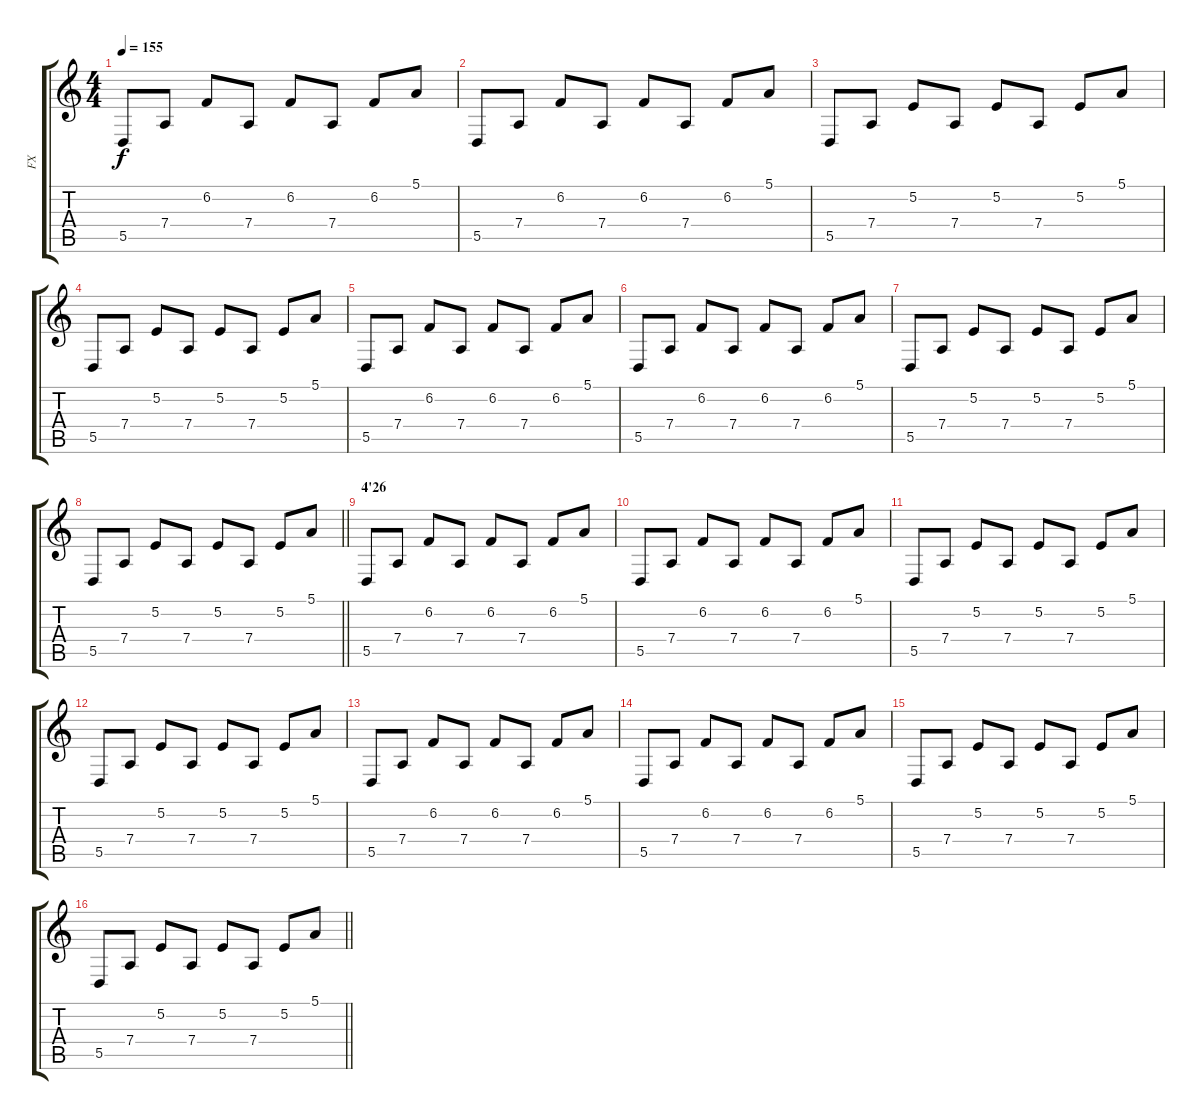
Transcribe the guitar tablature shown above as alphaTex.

\track ("FX" "FX") {instrument fx1rain}
\staff {score tabs}
\tuning (E4 B3 G3 D3 A2 E2) {hide}
\ts (4 4)
\tempo 155
\clef g2
\ks c
5.5.8{dy f} 7.4.8 6.2.8 7.4.8 6.2.8 7.4.8 6.2.8 5.1.8 |
5.5.8 7.4.8 6.2.8 7.4.8 6.2.8 7.4.8 6.2.8 5.1.8 |
5.5.8 7.4.8 5.2.8 7.4.8 5.2.8 7.4.8 5.2.8 5.1.8 |
5.5.8 7.4.8 5.2.8 7.4.8 5.2.8 7.4.8 5.2.8 5.1.8 |
5.5.8 7.4.8 6.2.8 7.4.8 6.2.8 7.4.8 6.2.8 5.1.8 |
5.5.8 7.4.8 6.2.8 7.4.8 6.2.8 7.4.8 6.2.8 5.1.8 |
5.5.8 7.4.8 5.2.8 7.4.8 5.2.8 7.4.8 5.2.8 5.1.8 |
\barLineRight lightlight
5.5.8 7.4.8 5.2.8 7.4.8 5.2.8 7.4.8 5.2.8 5.1.8 |
\section ("" "4'26")
5.5.8 7.4.8 6.2.8 7.4.8 6.2.8 7.4.8 6.2.8 5.1.8 |
5.5.8 7.4.8 6.2.8 7.4.8 6.2.8 7.4.8 6.2.8 5.1.8 |
5.5.8 7.4.8 5.2.8 7.4.8 5.2.8 7.4.8 5.2.8 5.1.8 |
5.5.8 7.4.8 5.2.8 7.4.8 5.2.8 7.4.8 5.2.8 5.1.8 |
5.5.8 7.4.8 6.2.8 7.4.8 6.2.8 7.4.8 6.2.8 5.1.8 |
5.5.8 7.4.8 6.2.8 7.4.8 6.2.8 7.4.8 6.2.8 5.1.8 |
5.5.8 7.4.8 5.2.8 7.4.8 5.2.8 7.4.8 5.2.8 5.1.8 |
\barLineRight lightlight
5.5.8 7.4.8 5.2.8 7.4.8 5.2.8 7.4.8 5.2.8 5.1.8
